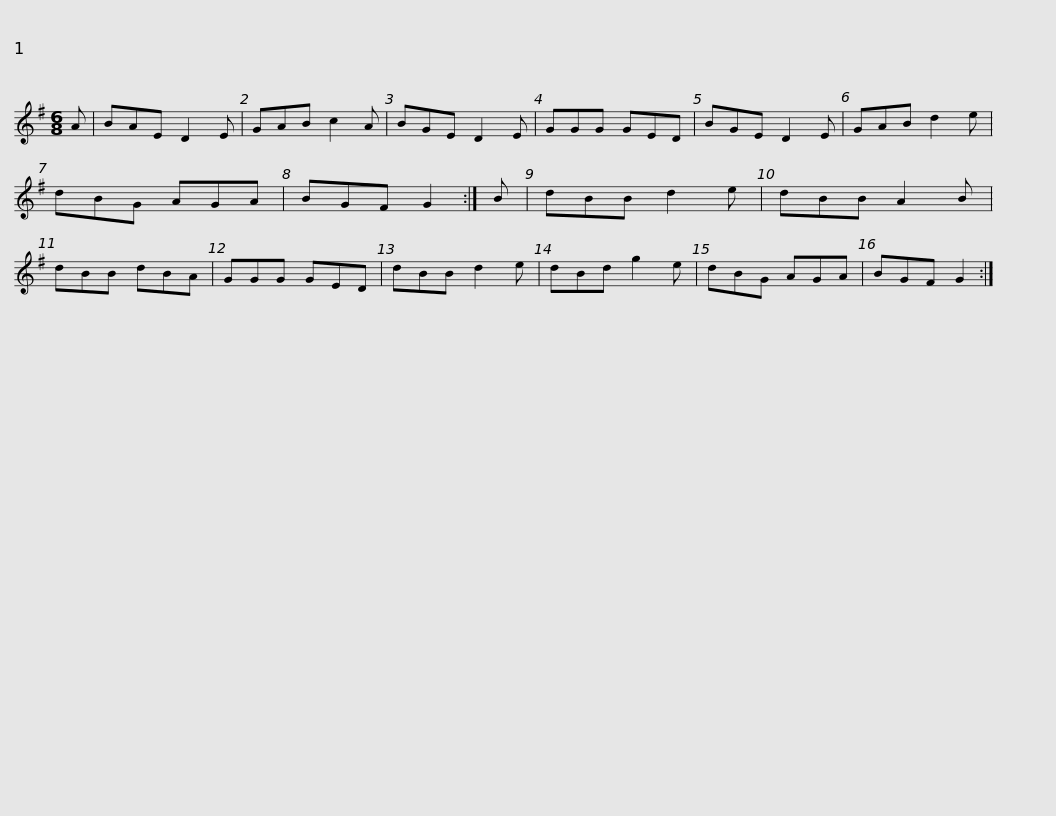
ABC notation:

X:1
L:1/8
M:6/8
I:linebreak $
K:G
V:1 treble
V:1
 A | BAE D2 E | GAB c2 A | BGE D2 E | GGG GED | %5
 BGE D2 E | GAB d2 e | dBG AGA |$ BGF G2 :| B | %10
 dBB d2 e | dBB A2 B | dBB dBA | GGG GED | dBB d2 e | %15
 dBd g2 e | dBG AGA |$ BGF G2 :| %18
